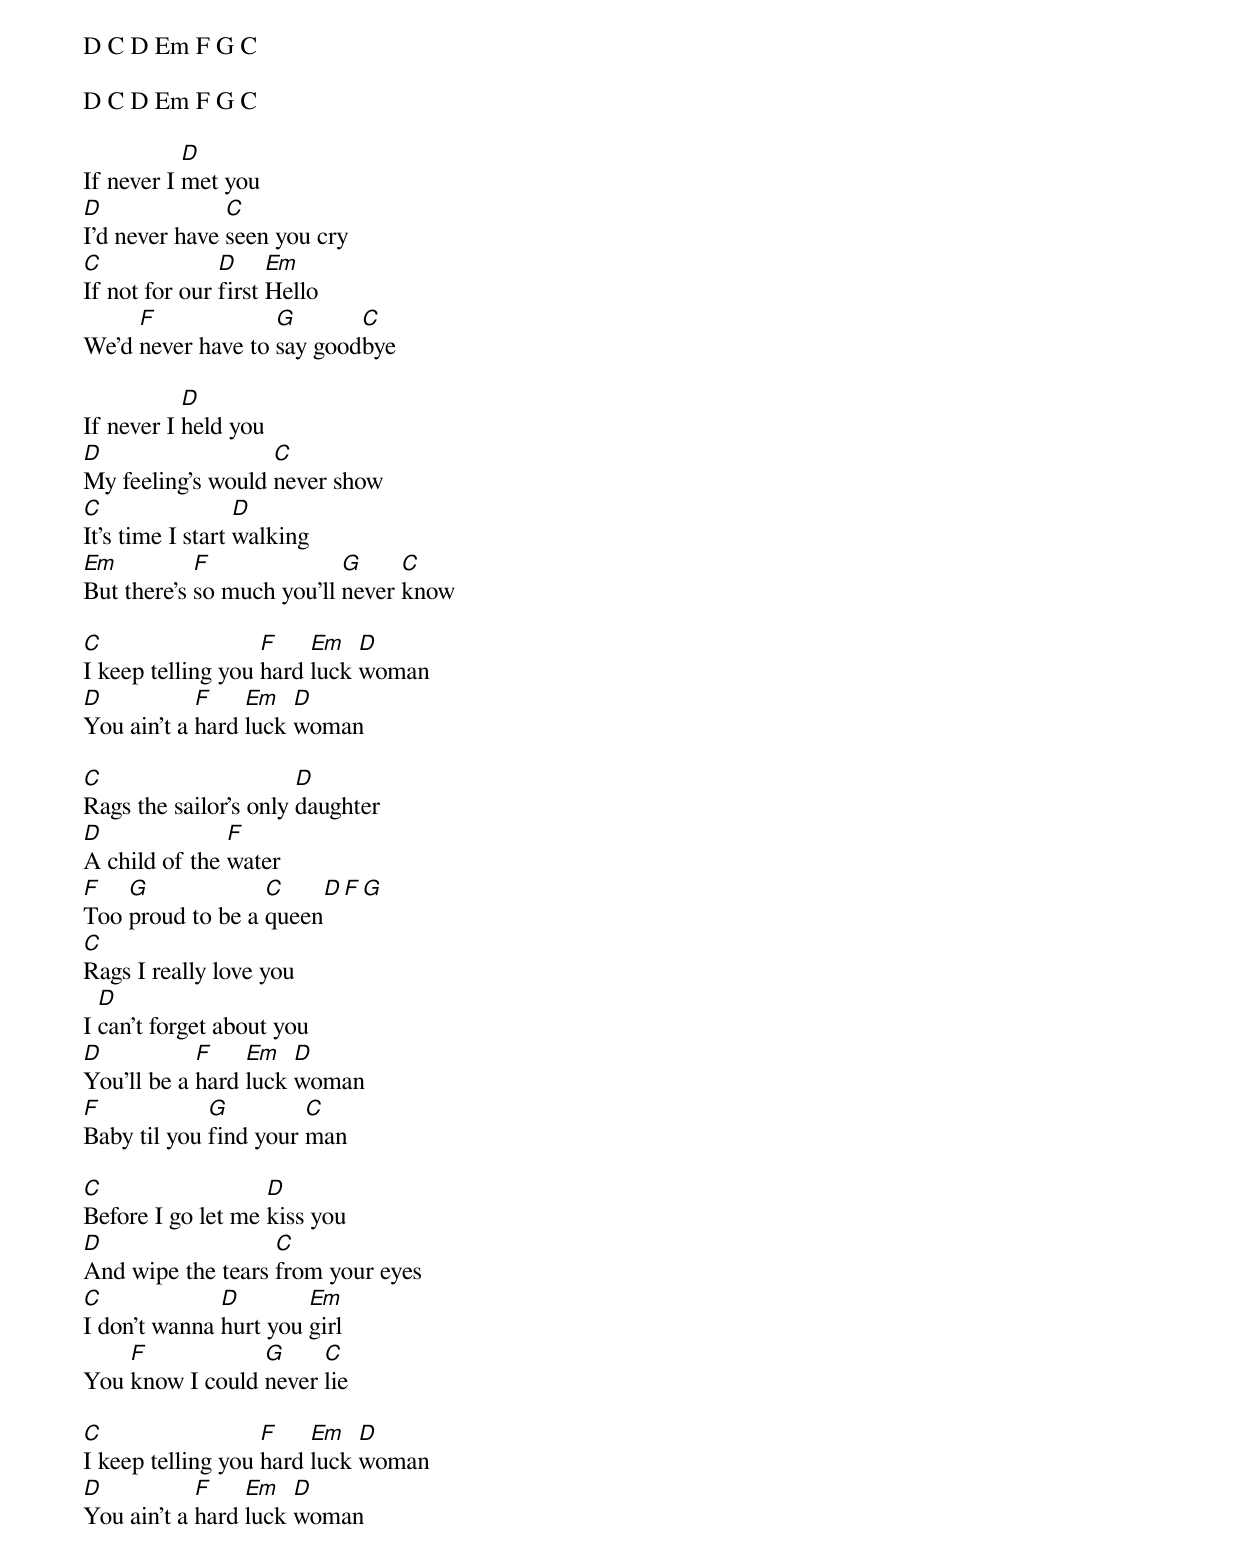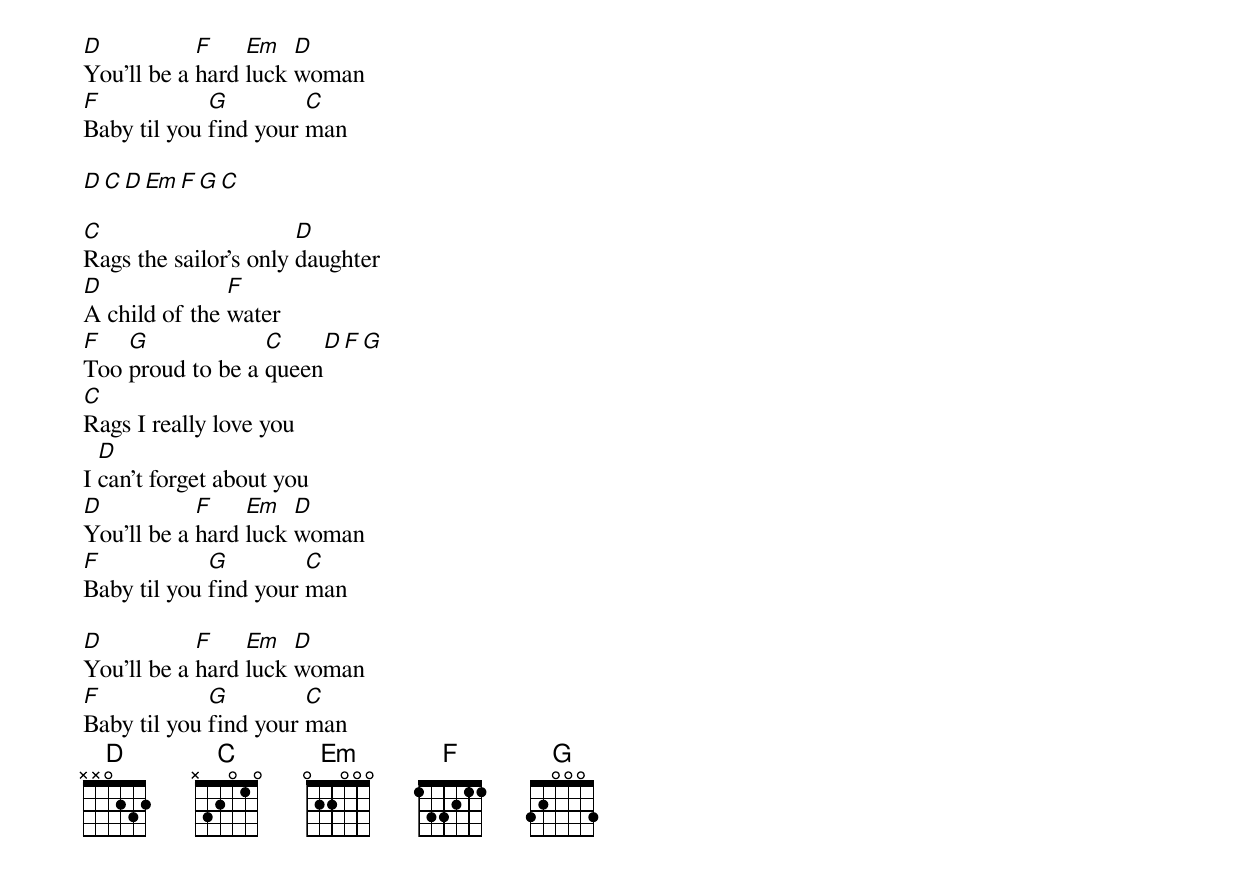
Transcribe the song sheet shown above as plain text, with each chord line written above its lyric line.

D C D Em F G C

D C D Em F G C

           D
If never I met you
D              C
I'd never have seen you cry
C              D     Em
If not for our first Hello
     F             G       C
We'd never have to say goodbye

           D
If never I held you
D                  C
My feeling's would never show
C                 D
It's time I start walking
Em          F              G     C
But there's so much you'll never know

C                  F    Em   D
I keep telling you hard luck woman
D           F    Em   D
You ain't a hard luck woman

C                      D
Rags the sailor's only daughter
D              F
A child of the water
F   G             C     D F G
Too proud to be a queen
C
Rags I really love you
  D
I can't forget about you
D           F    Em   D
You'll be a hard luck woman
F            G         C
Baby til you find your man

C                  D
Before I go let me kiss you
D                  C
And wipe the tears from your eyes
C             D        Em
I don't wanna hurt you girl
    F            G     C
You know I could never lie

C                  F    Em   D
I keep telling you hard luck woman
D           F    Em   D
You ain't a hard luck woman
D           F    Em   D
You'll be a hard luck woman
F            G         C
Baby til you find your man

D C D Em F G C

C                      D
Rags the sailor's only daughter
D              F
A child of the water
F   G             C     D F G
Too proud to be a queen
C
Rags I really love you
  D
I can't forget about you
D           F    Em   D
You'll be a hard luck woman
F            G         C
Baby til you find your man

D           F    Em   D
You'll be a hard luck woman
F            G         C
Baby til you find your man
